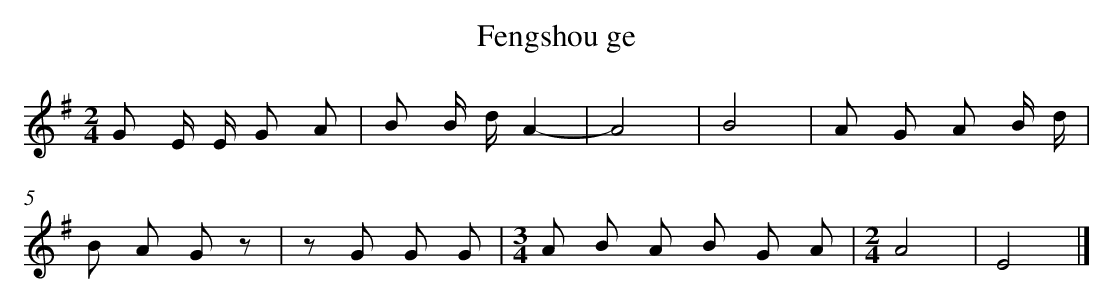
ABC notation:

X:1
T: Fengshou ge
L: 1/8
M: 2/4
K: G
G E/ E/ G A [I:setbarnb 1]|
B B/ d/A2- |
A4 |
B4 |
A G A B/ d/ |
B A G z |
z G G G |
[M:3/4]A B A B G A |
[M:2/4]A4 |
E4 |]
